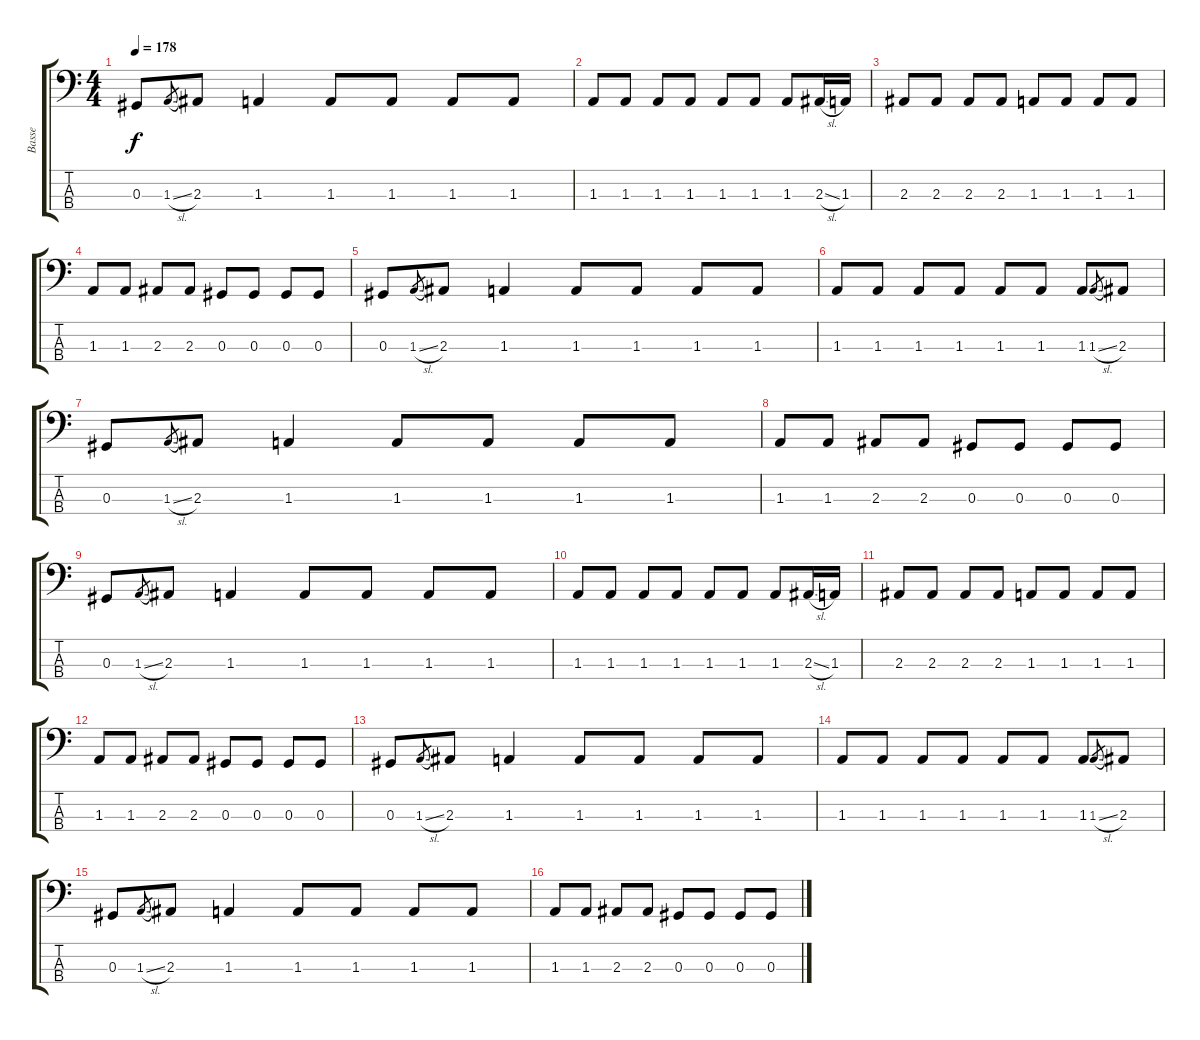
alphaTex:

\track ("Basse" "Basse") {instrument electricbassfinger}
\staff {score tabs}
\tuning (Gb2 Db2 Ab1 Eb1) {hide}
\ts (4 4)
\tempo 178
\clef f4
\ks c
0.3.8{dy f} 1.3{sl}.8{gr} 2.3.8 1.3.4 1.3.8 1.3.8 1.3.8 1.3.8 |
1.3.8 1.3.8 1.3.8 1.3.8 1.3.8 1.3.8 1.3.8 2.3{sl}.16 1.3.16 |
2.3.8 2.3.8 2.3.8 2.3.8 1.3.8 1.3.8 1.3.8 1.3.8 |
1.3.8 1.3.8 2.3.8 2.3.8 0.3.8 0.3.8 0.3.8 0.3.8 |
0.3.8 1.3{sl}.8{gr} 2.3.8 1.3.4 1.3.8 1.3.8 1.3.8 1.3.8 |
1.3.8 1.3.8 1.3.8 1.3.8 1.3.8 1.3.8 1.3.8 1.3{sl}.8{gr} 2.3.8 |
0.3.8 1.3{sl}.8{gr} 2.3.8 1.3.4 1.3.8 1.3.8 1.3.8 1.3.8 |
1.3.8 1.3.8 2.3.8 2.3.8 0.3.8 0.3.8 0.3.8 0.3.8 |
0.3.8 1.3{sl}.8{gr} 2.3.8 1.3.4 1.3.8 1.3.8 1.3.8 1.3.8 |
1.3.8 1.3.8 1.3.8 1.3.8 1.3.8 1.3.8 1.3.8 2.3{sl}.16 1.3.16 |
2.3.8 2.3.8 2.3.8 2.3.8 1.3.8 1.3.8 1.3.8 1.3.8 |
1.3.8 1.3.8 2.3.8 2.3.8 0.3.8 0.3.8 0.3.8 0.3.8 |
0.3.8 1.3{sl}.8{gr} 2.3.8 1.3.4 1.3.8 1.3.8 1.3.8 1.3.8 |
1.3.8 1.3.8 1.3.8 1.3.8 1.3.8 1.3.8 1.3.8 1.3{sl}.8{gr} 2.3.8 |
0.3.8 1.3{sl}.8{gr} 2.3.8 1.3.4 1.3.8 1.3.8 1.3.8 1.3.8 |
1.3.8 1.3.8 2.3.8 2.3.8 0.3.8 0.3.8 0.3.8 0.3.8
